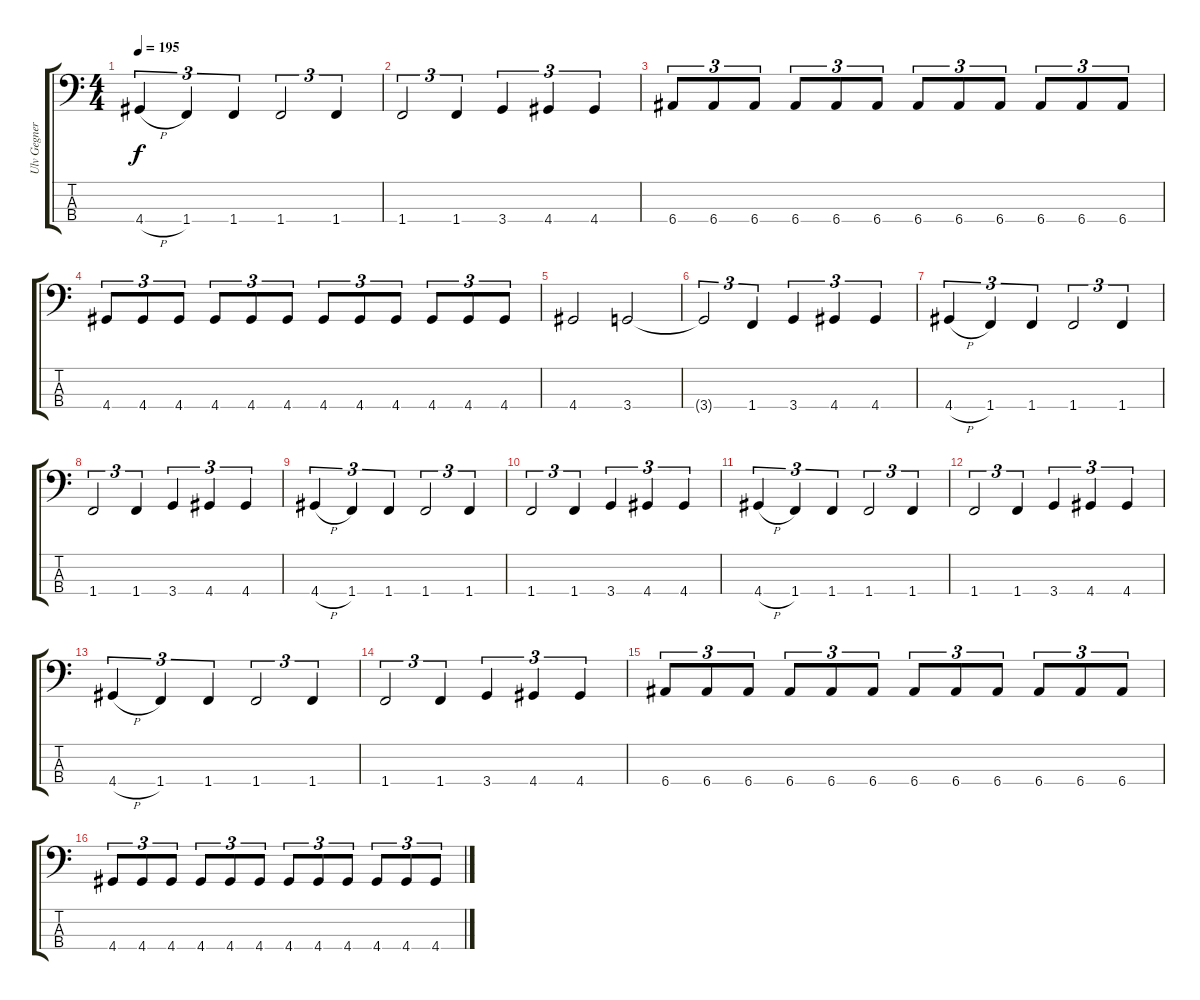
\track ("Ulv Gegner" "Ulv Gegner") {instrument electricbassfinger}
\staff {score tabs}
\tuning (G2 D2 A1 E1) {hide}
\ts (4 4)
\tempo 195
\clef f4
\ks c
4.4{h}.4{tu (3 2) dy f} 1.4.4{tu (3 2)} 1.4.4{tu (3 2)} 1.4.2{tu (3 2)} 1.4.4{tu (3 2)} |
1.4.2{tu (3 2)} 1.4.4{tu (3 2)} 3.4.4{tu (3 2)} 4.4.4{tu (3 2)} 4.4.4{tu (3 2)} |
6.4.8{tu (3 2)} 6.4.8{tu (3 2)} 6.4.8{tu (3 2)} 6.4.8{tu (3 2)} 6.4.8{tu (3 2)} 6.4.8{tu (3 2)} 6.4.8{tu (3 2)} 6.4.8{tu (3 2)} 6.4.8{tu (3 2)} 6.4.8{tu (3 2)} 6.4.8{tu (3 2)} 6.4.8{tu (3 2)} |
4.4.8{tu (3 2)} 4.4.8{tu (3 2)} 4.4.8{tu (3 2)} 4.4.8{tu (3 2)} 4.4.8{tu (3 2)} 4.4.8{tu (3 2)} 4.4.8{tu (3 2)} 4.4.8{tu (3 2)} 4.4.8{tu (3 2)} 4.4.8{tu (3 2)} 4.4.8{tu (3 2)} 4.4.8{tu (3 2)} |
4.4.2 3.4.2 |
3.4{t}.2{tu (3 2)} 1.4.4{tu (3 2)} 3.4.4{tu (3 2)} 4.4.4{tu (3 2)} 4.4.4{tu (3 2)} |
4.4{h}.4{tu (3 2)} 1.4.4{tu (3 2)} 1.4.4{tu (3 2)} 1.4.2{tu (3 2)} 1.4.4{tu (3 2)} |
1.4.2{tu (3 2)} 1.4.4{tu (3 2)} 3.4.4{tu (3 2)} 4.4.4{tu (3 2)} 4.4.4{tu (3 2)} |
4.4{h}.4{tu (3 2)} 1.4.4{tu (3 2)} 1.4.4{tu (3 2)} 1.4.2{tu (3 2)} 1.4.4{tu (3 2)} |
1.4.2{tu (3 2)} 1.4.4{tu (3 2)} 3.4.4{tu (3 2)} 4.4.4{tu (3 2)} 4.4.4{tu (3 2)} |
4.4{h}.4{tu (3 2)} 1.4.4{tu (3 2)} 1.4.4{tu (3 2)} 1.4.2{tu (3 2)} 1.4.4{tu (3 2)} |
1.4.2{tu (3 2)} 1.4.4{tu (3 2)} 3.4.4{tu (3 2)} 4.4.4{tu (3 2)} 4.4.4{tu (3 2)} |
4.4{h}.4{tu (3 2)} 1.4.4{tu (3 2)} 1.4.4{tu (3 2)} 1.4.2{tu (3 2)} 1.4.4{tu (3 2)} |
1.4.2{tu (3 2)} 1.4.4{tu (3 2)} 3.4.4{tu (3 2)} 4.4.4{tu (3 2)} 4.4.4{tu (3 2)} |
6.4.8{tu (3 2)} 6.4.8{tu (3 2)} 6.4.8{tu (3 2)} 6.4.8{tu (3 2)} 6.4.8{tu (3 2)} 6.4.8{tu (3 2)} 6.4.8{tu (3 2)} 6.4.8{tu (3 2)} 6.4.8{tu (3 2)} 6.4.8{tu (3 2)} 6.4.8{tu (3 2)} 6.4.8{tu (3 2)} |
4.4.8{tu (3 2)} 4.4.8{tu (3 2)} 4.4.8{tu (3 2)} 4.4.8{tu (3 2)} 4.4.8{tu (3 2)} 4.4.8{tu (3 2)} 4.4.8{tu (3 2)} 4.4.8{tu (3 2)} 4.4.8{tu (3 2)} 4.4.8{tu (3 2)} 4.4.8{tu (3 2)} 4.4.8{tu (3 2)}
